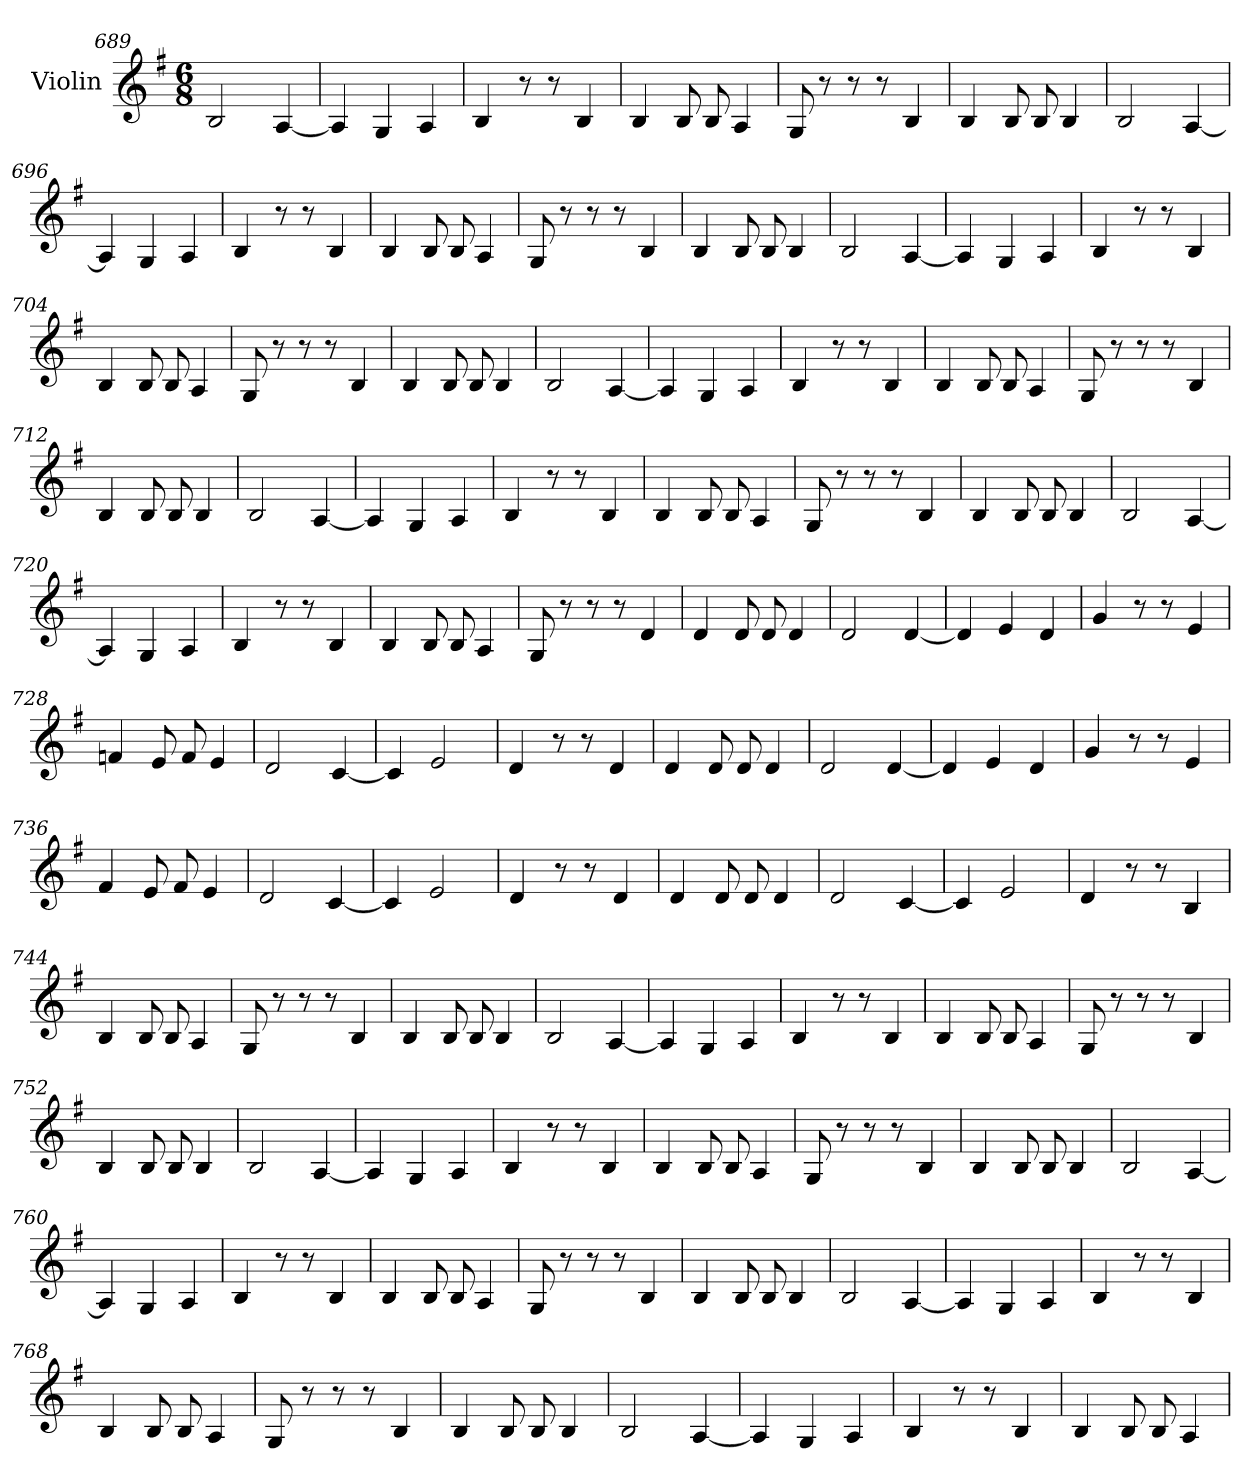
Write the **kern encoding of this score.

**kern
*part1
*staff1
*I"Violin
*clefG2
*k[f#]
*G:
*M6/8
=689
2B/
[4A/
=690
4A/]
4G/
4A/
!!LO:LB:g=z
=691
4B/
8r
8r
4B/
=692
4B/
8B/
8B/
4A/
=693
8G/
8r
8r
8r
4B/
=694
4B/
8B/
8B/
4B/
=695
2B/
[4A/
=696
4A/]
4G/
4A/
!!LO:LB:g=z
=697
4B/
8r
8r
4B/
=698
4B/
8B/
8B/
4A/
=699
8G/
8r
8r
8r
4B/
=700
4B/
8B/
8B/
4B/
=701
2B/
[4A/
=702
4A/]
4G/
4A/
!!LO:LB:g=z
=703
4B/
8r
8r
4B/
=704
4B/
8B/
8B/
4A/
=705
8G/
8r
8r
8r
4B/
=706
4B/
8B/
8B/
4B/
=707
2B/
[4A/
=708
4A/]
4G/
4A/
!!LO:LB:g=z
=709
4B/
8r
8r
4B/
=710
4B/
8B/
8B/
4A/
=711
8G/
8r
8r
8r
4B/
=712
4B/
8B/
8B/
4B/
=713
2B/
[4A/
=714
4A/]
4G/
4A/
!!LO:PB:g=z
=715
4B/
8r
8r
4B/
=716
4B/
8B/
8B/
4A/
=717
8G/
8r
8r
8r
4B/
=718
4B/
8B/
8B/
4B/
=719
2B/
[4A/
=720
4A/]
4G/
4A/
!!LO:LB:g=z
=721
4B/
8r
8r
4B/
=722
4B/
8B/
8B/
4A/
=723
8G/
8r
8r
8r
4d/
=724
4d/
8d/
8d/
4d/
=725
2d/
[4d/
=726
4d/]
4e/
4d/
=727
4g/
8r
8r
4e/
!!LO:LB:g=z
=728
4fn/
8e/
8f/
4e/
=729
2d/
[4c/
=730
4c/]
2e/
=731
4d/
8r
8r
4d/
=732
4d/
8d/
8d/
4d/
=733
2d/
[4d/
=734
4d/]
4e/
4d/
!!LO:LB:g=z
=735
4g/
8r
8r
4e/
=736
4f#/
8e/
8f#/
4e/
=737
2d/
[4c/
=738
4c/]
2e/
=739
4d/
8r
8r
4d/
=740
4d/
8d/
8d/
4d/
=741
2d/
[4c/
!!LO:LB:g=z
=742
4c/]
2e/
=743
4d/
8r
8r
4B/
=744
4B/
8B/
8B/
4A/
=745
8G/
8r
8r
8r
4B/
=746
4B/
8B/
8B/
4B/
=747
2B/
[4A/
=748
4A/]
4G/
4A/
!!LO:LB:g=z
=749
4B/
8r
8r
4B/
=750
4B/
8B/
8B/
4A/
=751
8G/
8r
8r
8r
4B/
=752
4B/
8B/
8B/
4B/
=753
2B/
[4A/
=754
4A/]
4G/
4A/
!!LO:LB:g=z
=755
4B/
8r
8r
4B/
=756
4B/
8B/
8B/
4A/
=757
8G/
8r
8r
8r
4B/
=758
4B/
8B/
8B/
4B/
=759
2B/
[4A/
=760
4A/]
4G/
4A/
!!LO:LB:g=z
=761
4B/
8r
8r
4B/
=762
4B/
8B/
8B/
4A/
=763
8G/
8r
8r
8r
4B/
=764
4B/
8B/
8B/
4B/
=765
2B/
[4A/
=766
4A/]
4G/
4A/
!!LO:PB:g=z
=767
4B/
8r
8r
4B/
=768
4B/
8B/
8B/
4A/
=769
8G/
8r
8r
8r
4B/
=770
4B/
8B/
8B/
4B/
=771
2B/
[4A/
=772
4A/]
4G/
4A/
!!LO:LB:g=z
=773
4B/
8r
8r
4B/
=774
4B/
8B/
8B/
4A/
=
*-
